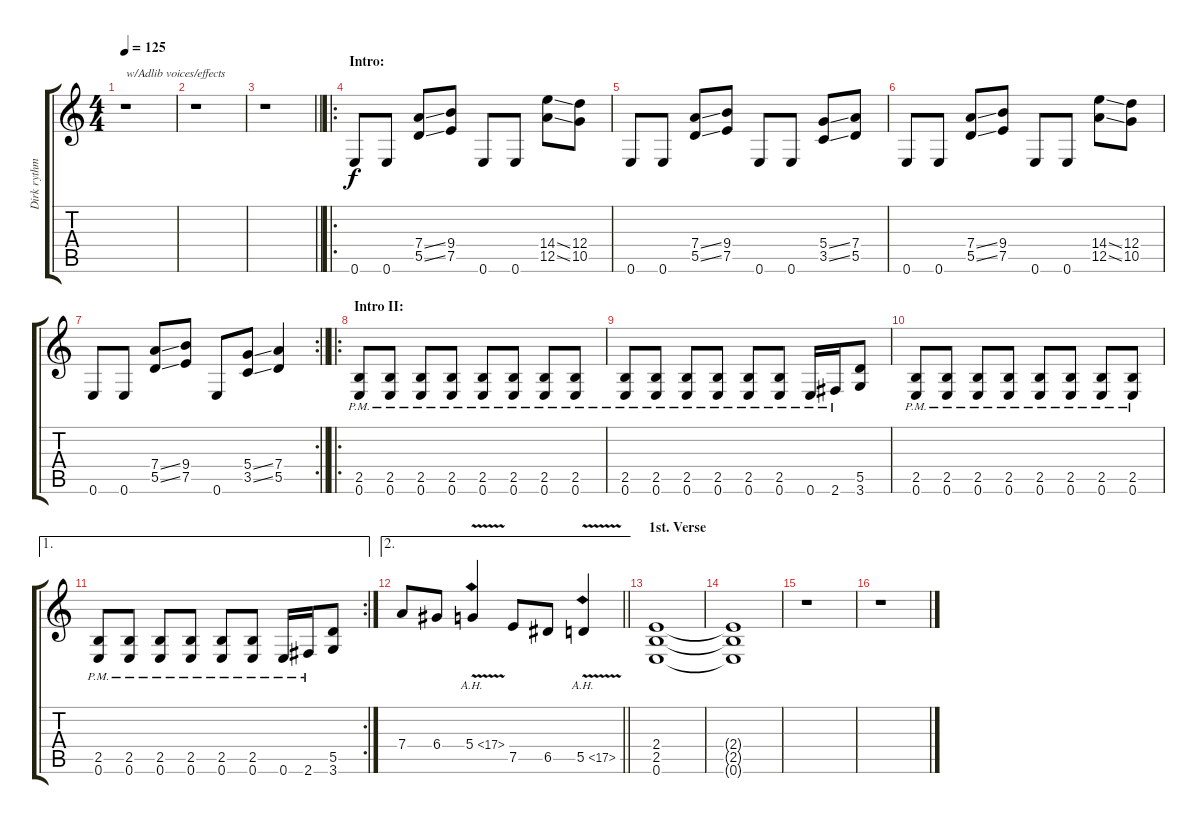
\track ("Dirk rythm" "Dirk rythm") {instrument overdrivenguitar}
\staff {score tabs}
\tuning (E4 B3 G3 D3 A2 E2) {hide}
\ts (4 4)
\tempo 125
\clef g2
\ks c
r.1{txt "w/Adlib voices/effects" dy f instrument overdrivenguitar} |
r.1 |
\barLineRight lightlight
r.1 |
\ro
\section ("" "Intro:")
0.6.8 0.6.8 (7.4{ss} 5.5{ss}).8 (9.4 7.5).8 0.6.8 0.6.8 (14.4{ss} 12.5{ss}).8 (12.4 10.5).8 |
0.6.8 0.6.8 (7.4{ss} 5.5{ss}).8 (9.4 7.5).8 0.6.8 0.6.8 (5.4{ss} 3.5{ss}).8 (7.4 5.5).8 |
0.6.8 0.6.8 (7.4{ss} 5.5{ss}).8 (9.4 7.5).8 0.6.8 0.6.8 (14.4{ss} 12.5{ss}).8 (12.4 10.5).8 |
\rc 2
\barLineRight lightlight
0.6.8 0.6.8 (7.4{ss} 5.5{ss}).8 (9.4 7.5).8 0.6.8 (5.4{ss} 3.5{ss}).8 (7.4 5.5).4 |
\ro
\section ("" "Intro II:")
(2.5{pm} 0.6{pm}).8 (2.5{pm} 0.6{pm}).8 (2.5{pm} 0.6{pm}).8 (2.5{pm} 0.6{pm}).8 (2.5{pm} 0.6{pm}).8 (2.5{pm} 0.6{pm}).8 (2.5{pm} 0.6{pm}).8 (2.5{pm} 0.6{pm}).8 |
(2.5{pm} 0.6{pm}).8 (2.5{pm} 0.6{pm}).8 (2.5{pm} 0.6{pm}).8 (2.5{pm} 0.6{pm}).8 (2.5{pm} 0.6{pm}).8 (2.5{pm} 0.6{pm}).8 0.6{pm}.16 2.6{pm}.16 (5.5 3.6).8 |
(2.5{pm} 0.6{pm}).8 (2.5{pm} 0.6{pm}).8 (2.5{pm} 0.6{pm}).8 (2.5{pm} 0.6{pm}).8 (2.5{pm} 0.6{pm}).8 (2.5{pm} 0.6{pm}).8 (2.5{pm} 0.6{pm}).8 (2.5{pm} 0.6{pm}).8 |
\ae 1
\rc 2
(2.5{pm} 0.6{pm}).8 (2.5{pm} 0.6{pm}).8 (2.5{pm} 0.6{pm}).8 (2.5{pm} 0.6{pm}).8 (2.5{pm} 0.6{pm}).8 (2.5{pm} 0.6{pm}).8 0.6{pm}.16 2.6{pm}.16 (5.5 3.6).8 |
\ae 2
\barLineRight lightlight
7.4.8 6.4.8 5.4{ah 12 v}.4 7.5.8 6.5.8 5.5{ah 12 v}.4 |
\section ("" "1st. Verse")
(2.4 2.5 0.6).1{volume 0} |
(2.4{t} 2.5{t} 0.6{t}).1 |
r.1 |
r.1
